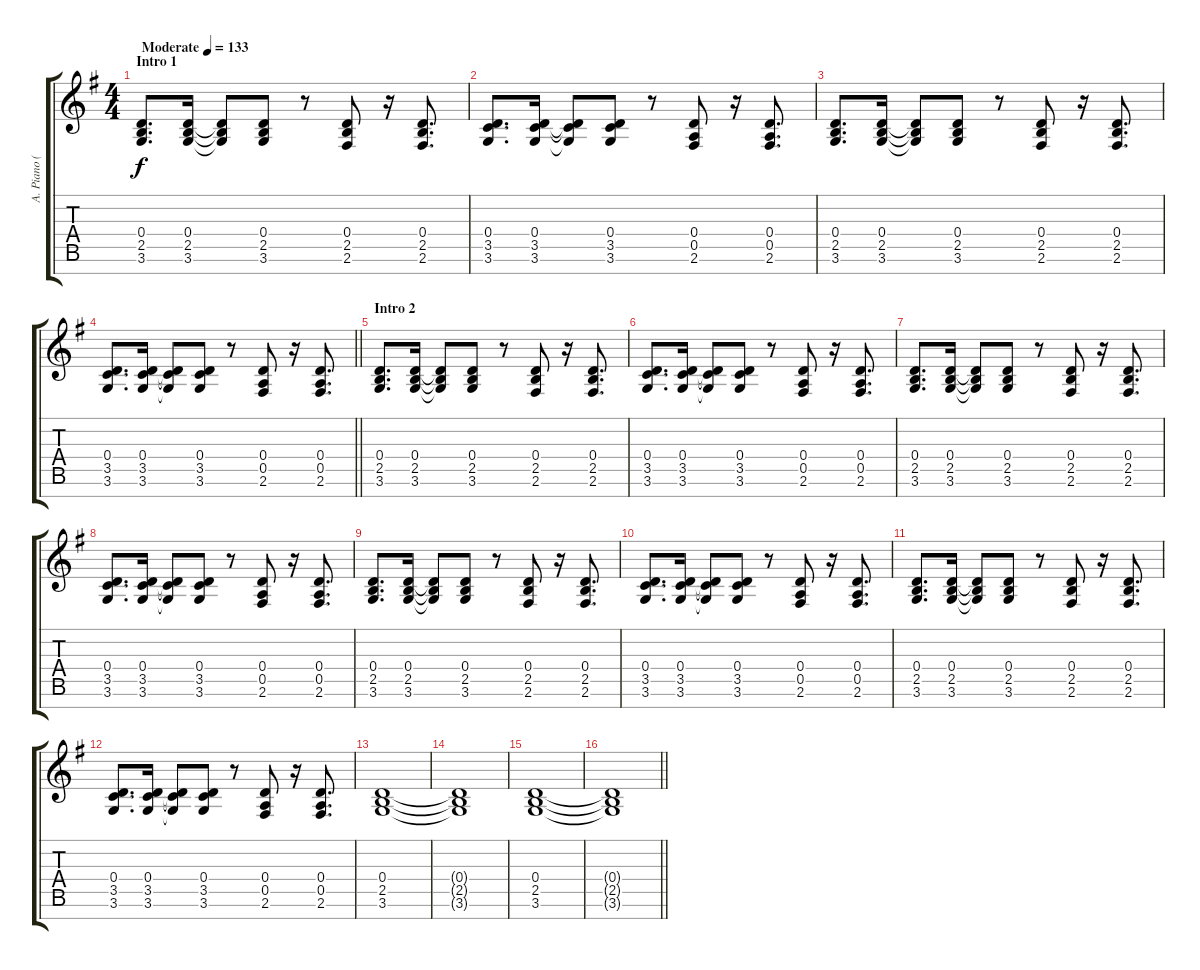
\track ("A. Piano (Right Hand)" "A. Piano (") {instrument brightacousticpiano}
\staff {score tabs}
\tuning (E5 B4 G4 D4 A3 E3 B2) {hide}
\ts (4 4)
\section ("" "Intro 1")
\tempo (133 "Moderate")
\clef g2
\ks g
(0.4 2.5 3.6).8{d dy f instrument brightacousticpiano} (0.4 2.5 3.6).16 (0.4{t} 2.5{t} 3.6{t}).8 (0.4 2.5 3.6).8 r.8 (0.4 2.5 2.6).8 r.16 (0.4 2.5 2.6).8{d} |
(0.4 3.5 3.6).8{d} (0.4 3.5 3.6).16 (0.4{t} 3.5{t} 3.6{t}).8 (0.4 3.5 3.6).8 r.8 (0.4 0.5 2.6).8 r.16 (0.4 0.5 2.6).8{d} |
(0.4 2.5 3.6).8{d} (0.4 2.5 3.6).16 (0.4{t} 2.5{t} 3.6{t}).8 (0.4 2.5 3.6).8 r.8 (0.4 2.5 2.6).8 r.16 (0.4 2.5 2.6).8{d} |
\barLineRight lightlight
(0.4 3.5 3.6).8{d} (0.4 3.5 3.6).16 (0.4{t} 3.5{t} 3.6{t}).8 (0.4 3.5 3.6).8 r.8 (0.4 0.5 2.6).8 r.16 (0.4 0.5 2.6).8{d} |
\section ("" "Intro 2")
(0.4 2.5 3.6).8{d} (0.4 2.5 3.6).16 (0.4{t} 2.5{t} 3.6{t}).8 (0.4 2.5 3.6).8 r.8 (0.4 2.5 2.6).8 r.16 (0.4 2.5 2.6).8{d} |
(0.4 3.5 3.6).8{d} (0.4 3.5 3.6).16 (0.4{t} 3.5{t} 3.6{t}).8 (0.4 3.5 3.6).8 r.8 (0.4 0.5 2.6).8 r.16 (0.4 0.5 2.6).8{d} |
(0.4 2.5 3.6).8{d} (0.4 2.5 3.6).16 (0.4{t} 2.5{t} 3.6{t}).8 (0.4 2.5 3.6).8 r.8 (0.4 2.5 2.6).8 r.16 (0.4 2.5 2.6).8{d} |
(0.4 3.5 3.6).8{d} (0.4 3.5 3.6).16 (0.4{t} 3.5{t} 3.6{t}).8 (0.4 3.5 3.6).8 r.8 (0.4 0.5 2.6).8 r.16 (0.4 0.5 2.6).8{d} |
(0.4 2.5 3.6).8{d} (0.4 2.5 3.6).16 (0.4{t} 2.5{t} 3.6{t}).8 (0.4 2.5 3.6).8 r.8 (0.4 2.5 2.6).8 r.16 (0.4 2.5 2.6).8{d} |
(0.4 3.5 3.6).8{d} (0.4 3.5 3.6).16 (0.4{t} 3.5{t} 3.6{t}).8 (0.4 3.5 3.6).8 r.8 (0.4 0.5 2.6).8 r.16 (0.4 0.5 2.6).8{d} |
(0.4 2.5 3.6).8{d} (0.4 2.5 3.6).16 (0.4{t} 2.5{t} 3.6{t}).8 (0.4 2.5 3.6).8 r.8 (0.4 2.5 2.6).8 r.16 (0.4 2.5 2.6).8{d} |
(0.4 3.5 3.6).8{d} (0.4 3.5 3.6).16 (0.4{t} 3.5{t} 3.6{t}).8 (0.4 3.5 3.6).8 r.8 (0.4 0.5 2.6).8 r.16 (0.4 0.5 2.6).8{d} |
(0.4 2.5 3.6).1 |
(0.4{t} 2.5{t} 3.6{t}).1 |
(0.4 2.5 3.6).1 |
\barLineRight lightlight
(0.4{t} 2.5{t} 3.6{t}).1
